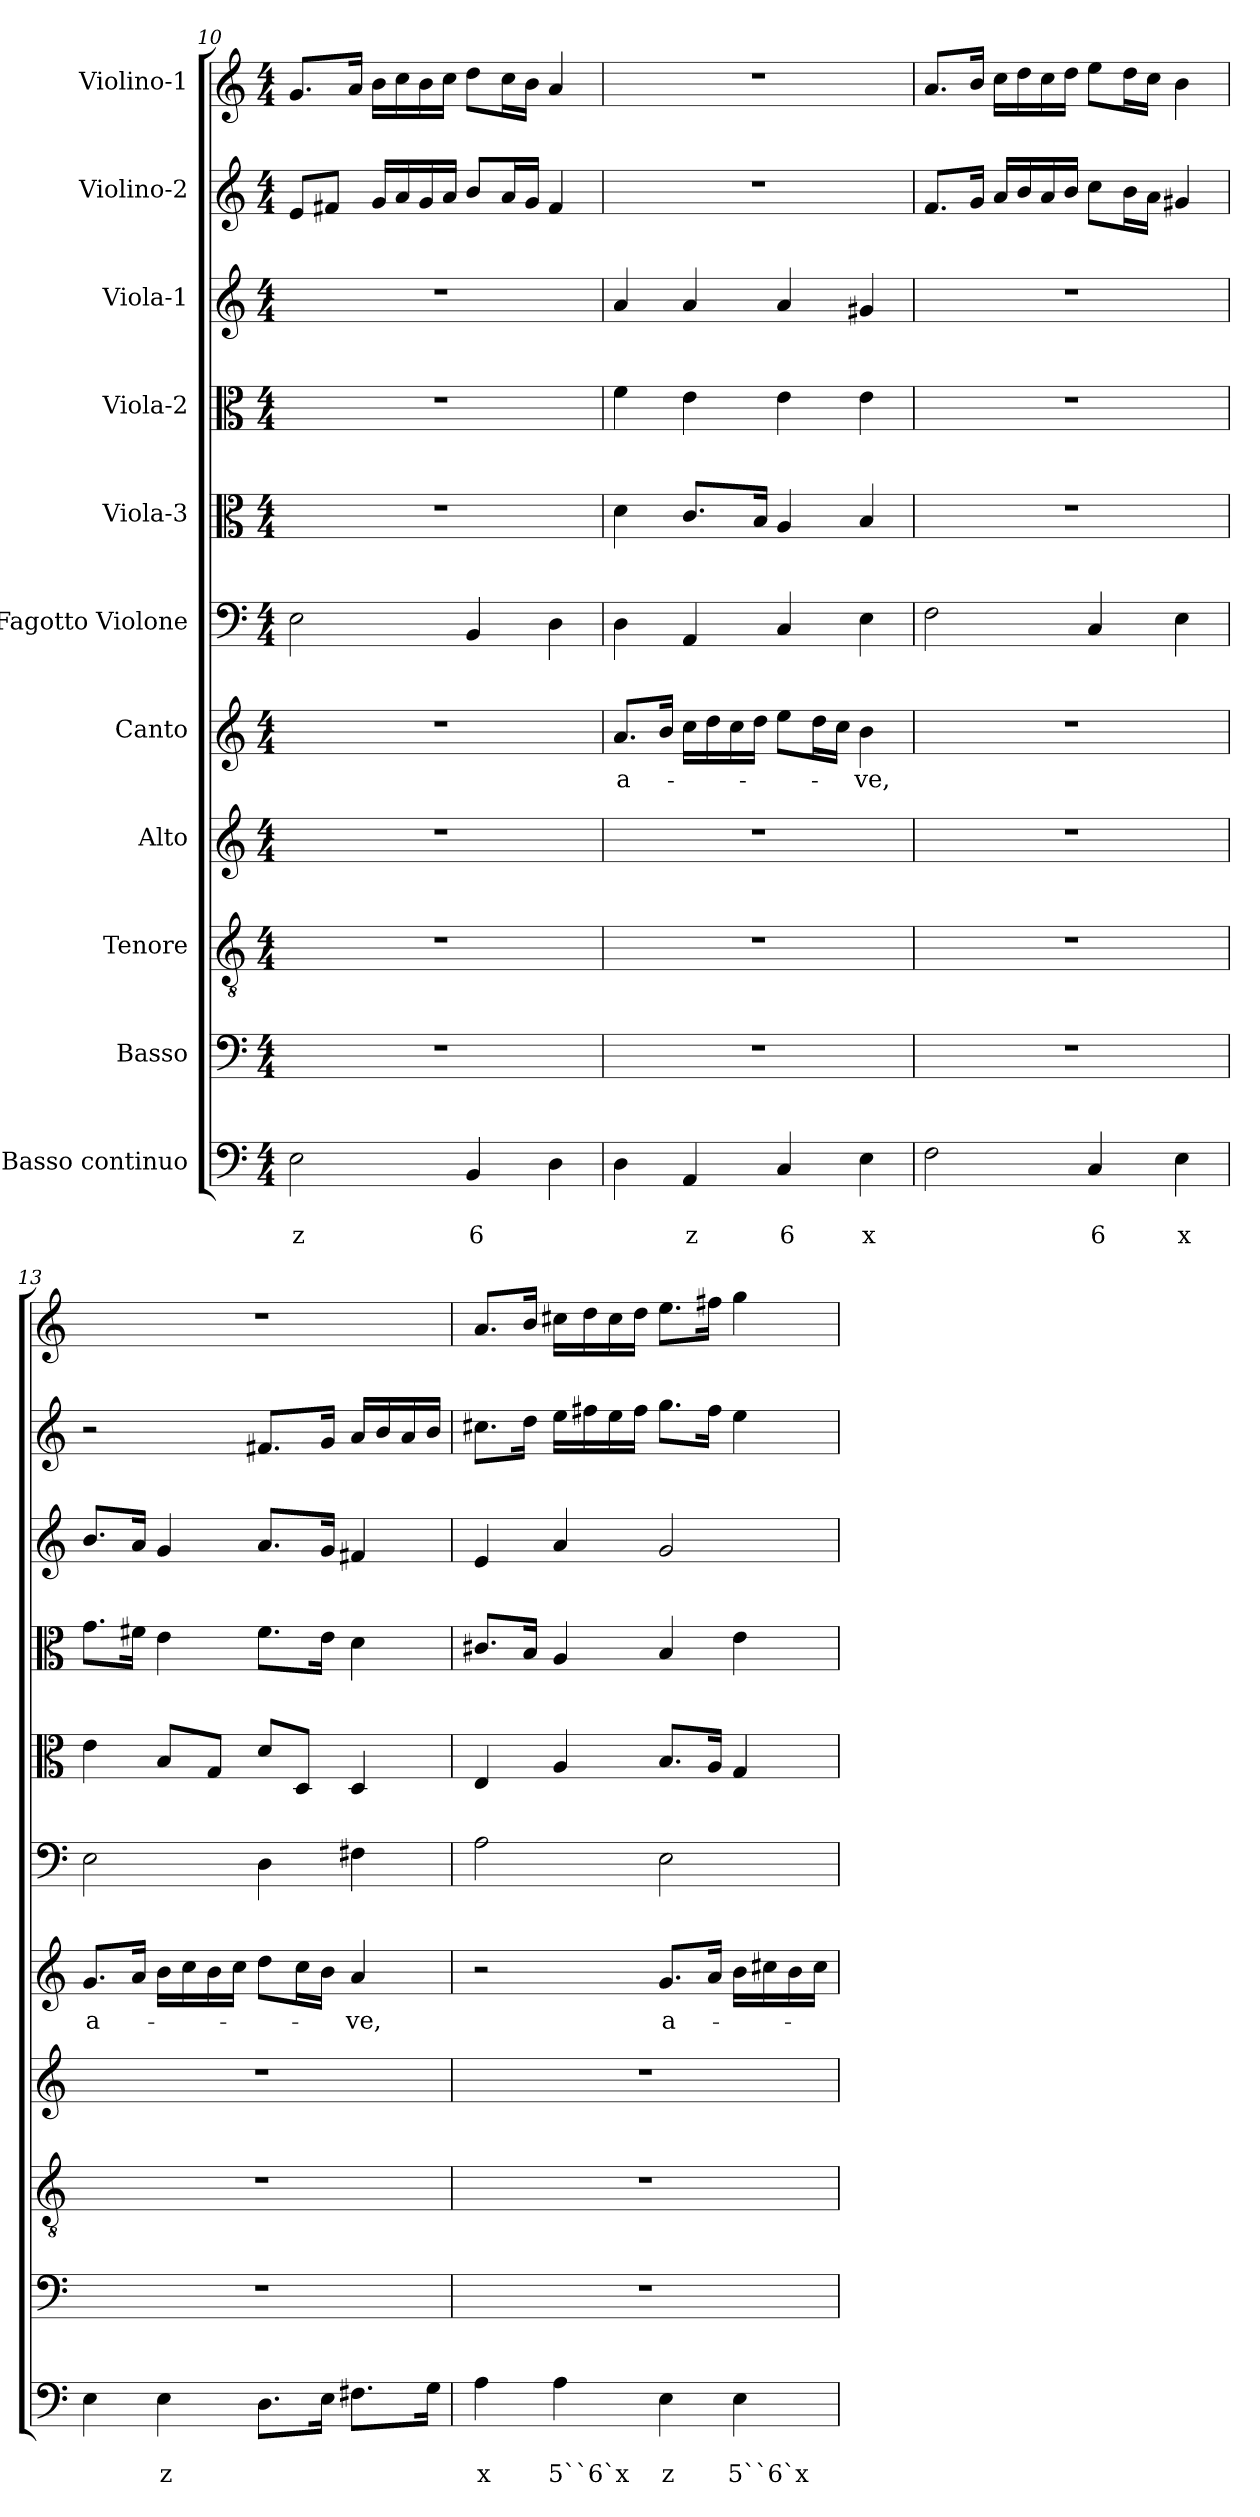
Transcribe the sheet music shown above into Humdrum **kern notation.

**kern	**text	**text	**kern	**kern	**kern	**kern	**text	**kern	**kern	**kern	**kern	**kern	**kern
*part11	*part11	*part11	*part10	*part9	*part8	*part7	*part7	*part6	*part5	*part4	*part3	*part2	*part1
*staff11	*staff11	*staff11	*staff10	*staff9	*staff8	*staff7	*staff7	*staff6	*staff5	*staff4	*staff3	*staff2	*staff1
*I"Basso continuo	*	*	*I"Basso	*I"Tenore	*I"Alto	*I"Canto	*	*I"Fagotto Violone	*I"Viola-3	*I"Viola-2	*I"Viola-1	*I"Violino-2	*I"Violino-1
*clefF4	*	*	*clefF4	*clefGv2	*clefG2	*clefG2	*	*clefF4	*clefC3	*clefC3	*clefG2	*clefG2	*clefG2
*k[]	*	*	*k[]	*k[]	*k[]	*k[]	*	*k[]	*k[]	*k[]	*k[]	*k[]	*k[]
*C:	*	*	*C:	*C:	*C:	*C:	*	*C:	*C:	*C:	*C:	*C:	*C:
*M4/4	*	*	*M4/4	*M4/4	*M4/4	*M4/4	*	*M4/4	*M4/4	*M4/4	*M4/4	*M4/4	*M4/4
=10	=10	=10	=10	=10	=10	=10	=10	=10	=10	=10	=10	=10	=10
!	!	!LO:LY:b	!	!	!	!	!	!	!	!	!	!	!
2E\	.	z	1r	1r	1r	1r	.	2E\	1r	1r	1r	8e/L	8.g/L
.	.	.	.	.	.	.	.	.	.	.	.	8f#X/J	.
.	.	.	.	.	.	.	.	.	.	.	.	.	16a/Jk
.	.	.	.	.	.	.	.	.	.	.	.	16g/LL	16b\LL
.	.	.	.	.	.	.	.	.	.	.	.	16a/	16cc\
.	.	.	.	.	.	.	.	.	.	.	.	16g/	16b\
.	.	.	.	.	.	.	.	.	.	.	.	16a/JJ	16cc\JJ
!	!	!LO:LY:b	!	!	!	!	!	!	!	!	!	!	!
4BB/	.	6	.	.	.	.	.	4BB/	.	.	.	8b/L	8dd\L
.	.	.	.	.	.	.	.	.	.	.	.	16a/L	16cc\L
.	.	.	.	.	.	.	.	.	.	.	.	16g/JJ	16b\JJ
4D\	.	.	.	.	.	.	.	4D\	.	.	.	4f#/	4a/
=11	=11	=11	=11	=11	=11	=11	=11	=11	=11	=11	=11	=11	=11
!	!	!	!	!	!	!	!LO:LY:b	!	!	!	!	!	!
4D\	.	.	1r	1r	1r	8.a/L	a-	4D\	4d\	4f\	4a/	1r	1r
.	.	.	.	.	.	16b/Jk	.	.	.	.	.	.	.
!	!	!LO:LY:b	!	!	!	!	!	!	!	!	!	!	!
4AA/	.	z	.	.	.	16cc\LL	.	4AA/	8.c/L	4e\	4a/	.	.
.	.	.	.	.	.	16dd\	.	.	.	.	.	.	.
.	.	.	.	.	.	16cc\	.	.	.	.	.	.	.
.	.	.	.	.	.	16dd\JJ	.	.	16B/Jk	.	.	.	.
!	!	!LO:LY:b	!	!	!	!	!	!	!	!	!	!	!
4C/	.	6	.	.	.	8ee\L	.	4C/	4A/	4e\	4a/	.	.
.	.	.	.	.	.	16dd\L	.	.	.	.	.	.	.
.	.	.	.	.	.	16cc\JJ	.	.	.	.	.	.	.
!	!	!LO:LY:b	!	!	!	!	!LO:LY:b	!	!	!	!	!	!
4E\	.	x	.	.	.	4b\	-ve,	4E\	4B/	4e\	4g#X/	.	.
!!LO:PB:g=z
=12	=12	=12	=12	=12	=12	=12	=12	=12	=12	=12	=12	=12	=12
2F\	.	.	1r	1r	1r	1r	.	2F\	1r	1r	1r	8.f/L	8.a/L
.	.	.	.	.	.	.	.	.	.	.	.	16g/Jk	16b/Jk
.	.	.	.	.	.	.	.	.	.	.	.	16a/LL	16cc\LL
.	.	.	.	.	.	.	.	.	.	.	.	16b/	16dd\
.	.	.	.	.	.	.	.	.	.	.	.	16a/	16cc\
.	.	.	.	.	.	.	.	.	.	.	.	16b/JJ	16dd\JJ
!	!	!LO:LY:b	!	!	!	!	!	!	!	!	!	!	!
4C/	.	6	.	.	.	.	.	4C/	.	.	.	8cc\L	8ee\L
.	.	.	.	.	.	.	.	.	.	.	.	16b\L	16dd\L
.	.	.	.	.	.	.	.	.	.	.	.	16a\JJ	16cc\JJ
!	!	!LO:LY:b	!	!	!	!	!	!	!	!	!	!	!
4E\	.	x	.	.	.	.	.	4E\	.	.	.	4g#X/	4b\
=13	=13	=13	=13	=13	=13	=13	=13	=13	=13	=13	=13	=13	=13
!	!	!	!	!	!	!	!LO:LY:b	!	!	!	!	!	!
4E\	.	.	1r	1r	1r	8.g/L	a-	2E\	4e\	8.g\L	8.b/L	2r	1r
.	.	.	.	.	.	16a/Jk	.	.	.	16f#X\Jk	16a/Jk	.	.
!	!	!LO:LY:b	!	!	!	!	!	!	!	!	!	!	!
4E\	.	z	.	.	.	16b\LL	.	.	8B/L	4e\	4g/	.	.
.	.	.	.	.	.	16cc\	.	.	.	.	.	.	.
.	.	.	.	.	.	16b\	.	.	8G/J	.	.	.	.
.	.	.	.	.	.	16cc\JJ	.	.	.	.	.	.	.
8.D\L	.	.	.	.	.	8dd\L	.	4D\	8d/L	8.f#\L	8.a/L	8.f#X/L	.
.	.	.	.	.	.	16cc\L	.	.	8D/J	.	.	.	.
16E\Jk	.	.	.	.	.	16b\JJ	.	.	.	16e\Jk	16g/Jk	16g/Jk	.
!	!	!	!	!	!	!	!LO:LY:b	!	!	!	!	!	!
8.F#X\L	.	.	.	.	.	4a/	-ve,	4F#X\	4D/	4d\	4f#X/	16a/LL	.
.	.	.	.	.	.	.	.	.	.	.	.	16b/	.
.	.	.	.	.	.	.	.	.	.	.	.	16a/	.
16G\Jk	.	.	.	.	.	.	.	.	.	.	.	16b/JJ	.
=14	=14	=14	=14	=14	=14	=14	=14	=14	=14	=14	=14	=14	=14
!	!	!LO:LY:b	!	!	!	!	!	!	!	!	!	!	!
4A\	.	x	1r	1r	1r	2r	.	2A\	4E/	8.c#X/L	4e/	8.cc#X\L	8.a/L
.	.	.	.	.	.	.	.	.	.	16B/Jk	.	16dd\Jk	16b/Jk
!	!	!LO:LY:b	!	!	!	!	!	!	!	!	!	!	!
4A\	.	5``6`x	.	.	.	.	.	.	4A/	4A/	4a/	16ee\LL	16cc#X\LL
.	.	.	.	.	.	.	.	.	.	.	.	16ff#X\	16dd\
.	.	.	.	.	.	.	.	.	.	.	.	16ee\	16cc#\
.	.	.	.	.	.	.	.	.	.	.	.	16ff#\JJ	16dd\JJ
!	!	!LO:LY:b	!	!	!	!	!LO:LY:b	!	!	!	!	!	!
4E\	.	z	.	.	.	8.g/L	a-	2E\	8.B/L	4B/	2g/	8.gg\L	8.ee\L
.	.	.	.	.	.	16a/Jk	.	.	16A/Jk	.	.	16ff#\Jk	16ff#X\Jk
!	!	!LO:LY:b	!	!	!	!	!	!	!	!	!	!	!
4E\	.	5``6`x	.	.	.	16b\LL	.	.	4G/	4e\	.	4ee\	4gg\
.	.	.	.	.	.	16cc#X\	.	.	.	.	.	.	.
.	.	.	.	.	.	16b\	.	.	.	.	.	.	.
.	.	.	.	.	.	16cc#\JJ	.	.	.	.	.	.	.
=	=	=	=	=	=	=	=	=	=	=	=	=	=
*-	*-	*-	*-	*-	*-	*-	*-	*-	*-	*-	*-	*-	*-
